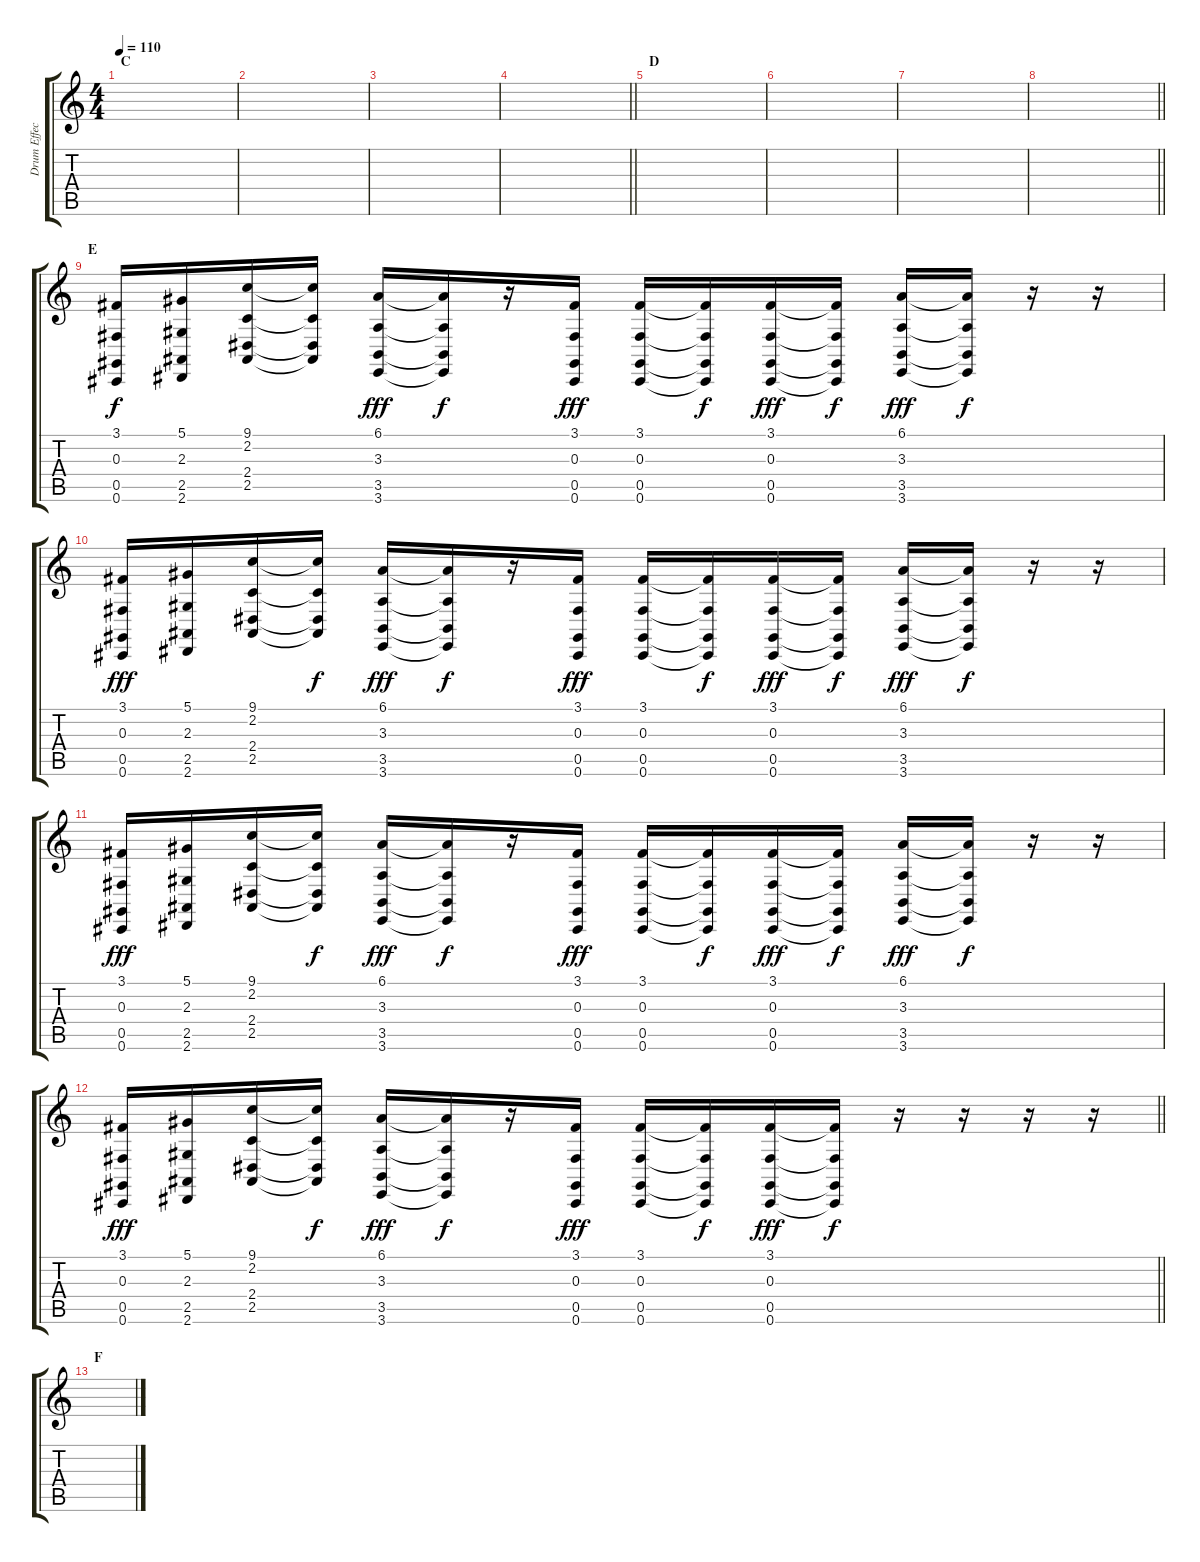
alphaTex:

\track ("Drum Effect" "Drum Effec") {instrument gunshot}
\staff {score tabs}
\tuning (Eb4 Bb3 Gb3 Db3 Ab2 Db2) {hide}
\ts (4 4)
\section ("" "C")
\tempo 110
\clef g2
\ks c
|
|
|
\barLineRight lightlight
|
\section ("" "D")
|
|
|
\barLineRight lightlight
|
\section ("" "E")
(3.1 0.3 0.5 0.6).16 (5.1 2.3 2.5 2.6).16 (9.1 2.2 2.4 2.5).16 (9.1{t} 2.2{t} 2.4{t} 2.5{t}).16{dy f} (6.1 3.3 3.5 3.6).16{dy fff} (6.1{t} 3.3{t} 3.5{t} 3.6{t}).16{dy f} r.16 (3.1 0.3 0.5 0.6).16{dy fff} (3.1 0.3 0.5 0.6).16 (3.1{t} 0.3{t} 0.5{t} 0.6{t}).16{dy f} (3.1 0.3 0.5 0.6).16{dy fff} (3.1{t} 0.3{t} 0.5{t} 0.6{t}).16{dy f} (6.1 3.3 3.5 3.6).16{dy fff} (6.1{t} 3.3{t} 3.5{t} 3.6{t}).16{dy f} r.16 r.16 |
(3.1 0.3 0.5 0.6).16{dy fff} (5.1 2.3 2.5 2.6).16 (9.1 2.2 2.4 2.5).16 (9.1{t} 2.2{t} 2.4{t} 2.5{t}).16{dy f} (6.1 3.3 3.5 3.6).16{dy fff} (6.1{t} 3.3{t} 3.5{t} 3.6{t}).16{dy f} r.16 (3.1 0.3 0.5 0.6).16{dy fff} (3.1 0.3 0.5 0.6).16 (3.1{t} 0.3{t} 0.5{t} 0.6{t}).16{dy f} (3.1 0.3 0.5 0.6).16{dy fff} (3.1{t} 0.3{t} 0.5{t} 0.6{t}).16{dy f} (6.1 3.3 3.5 3.6).16{dy fff} (6.1{t} 3.3{t} 3.5{t} 3.6{t}).16{dy f} r.16 r.16 |
(3.1 0.3 0.5 0.6).16{dy fff} (5.1 2.3 2.5 2.6).16 (9.1 2.2 2.4 2.5).16 (9.1{t} 2.2{t} 2.4{t} 2.5{t}).16{dy f} (6.1 3.3 3.5 3.6).16{dy fff} (6.1{t} 3.3{t} 3.5{t} 3.6{t}).16{dy f} r.16 (3.1 0.3 0.5 0.6).16{dy fff} (3.1 0.3 0.5 0.6).16 (3.1{t} 0.3{t} 0.5{t} 0.6{t}).16{dy f} (3.1 0.3 0.5 0.6).16{dy fff} (3.1{t} 0.3{t} 0.5{t} 0.6{t}).16{dy f} (6.1 3.3 3.5 3.6).16{dy fff} (6.1{t} 3.3{t} 3.5{t} 3.6{t}).16{dy f} r.16 r.16 |
\barLineRight lightlight
(3.1 0.3 0.5 0.6).16{dy fff} (5.1 2.3 2.5 2.6).16 (9.1 2.2 2.4 2.5).16 (9.1{t} 2.2{t} 2.4{t} 2.5{t}).16{dy f} (6.1 3.3 3.5 3.6).16{dy fff} (6.1{t} 3.3{t} 3.5{t} 3.6{t}).16{dy f} r.16 (3.1 0.3 0.5 0.6).16{dy fff} (3.1 0.3 0.5 0.6).16 (3.1{t} 0.3{t} 0.5{t} 0.6{t}).16{dy f} (3.1 0.3 0.5 0.6).16{dy fff} (3.1{t} 0.3{t} 0.5{t} 0.6{t}).16{dy f} r.16 r.16 r.16 r.16 |
\section ("" "F")
